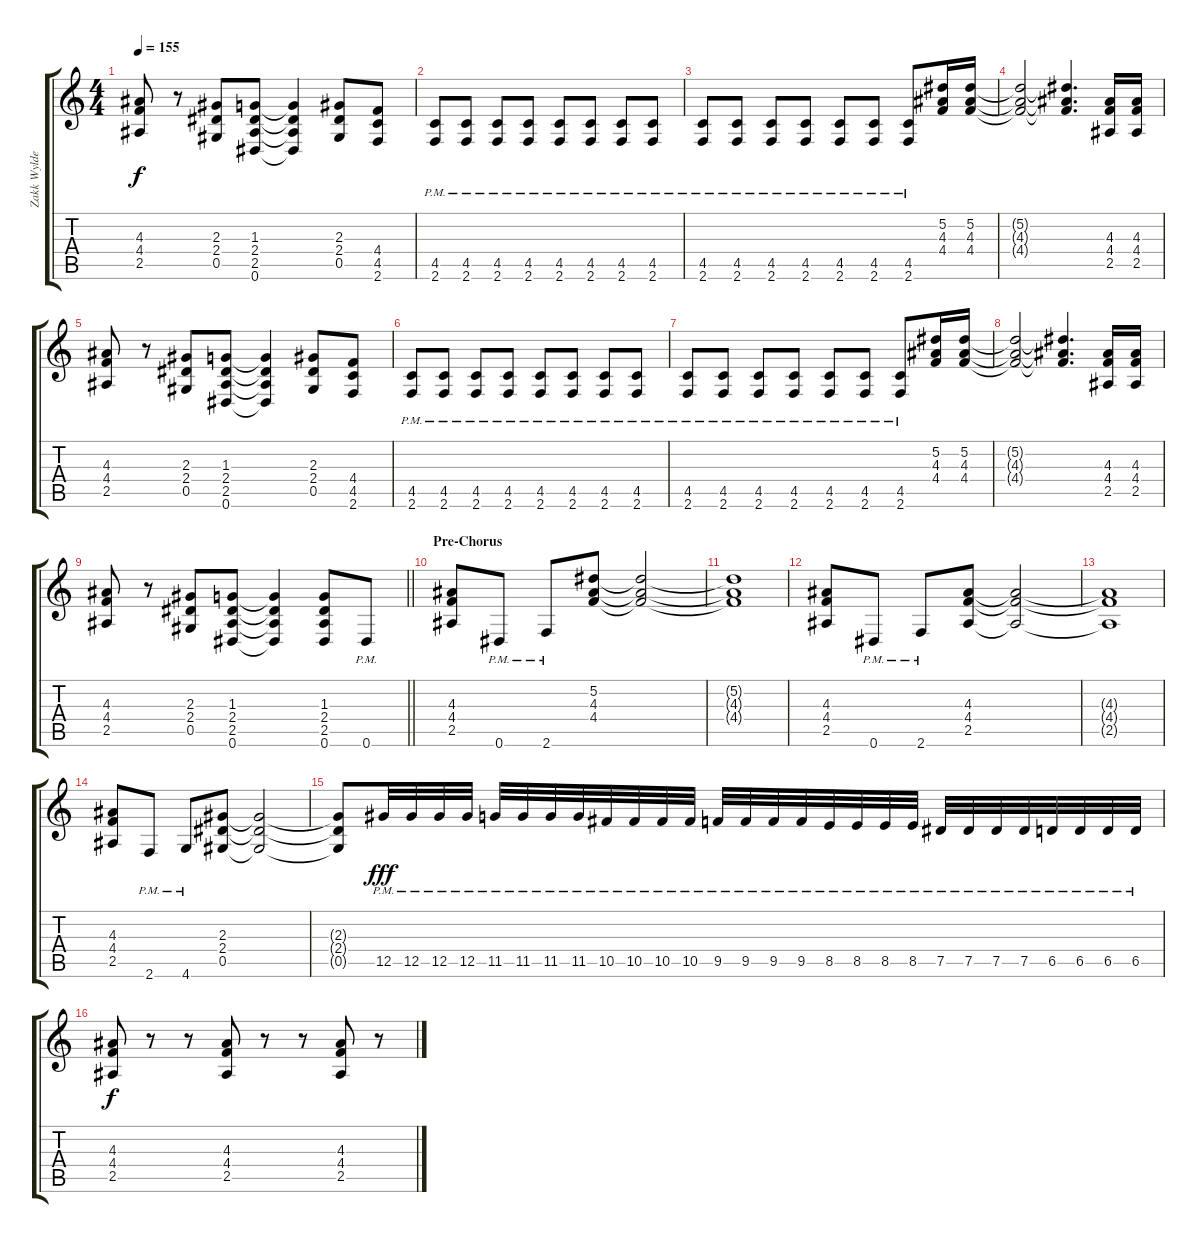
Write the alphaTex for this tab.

\track ("Zakk Wylde - Rhytm Guitar I" "Zakk Wylde") {instrument distortionguitar}
\staff {score tabs}
\tuning (Eb4 Bb3 Gb3 Db3 Ab2 Eb2) {hide}
\ts (4 4)
\tempo 155
\clef g2
\ks c
(4.3 4.4 2.5).8{dy f} r.8 (2.3 2.4 0.5).8 (1.3 2.4 2.5 0.6).8 (1.3{t} 2.4{t} 2.5{t} 0.6{t}).4 (2.3 2.4 0.5).8 (4.4 4.5 2.6).8 |
(4.5{pm} 2.6{pm}).8 (4.5{pm} 2.6{pm}).8 (4.5{pm} 2.6{pm}).8 (4.5{pm} 2.6{pm}).8 (4.5{pm} 2.6{pm}).8 (4.5{pm} 2.6{pm}).8 (4.5{pm} 2.6{pm}).8 (4.5{pm} 2.6{pm}).8 |
(4.5{pm} 2.6{pm}).8 (4.5{pm} 2.6{pm}).8 (4.5{pm} 2.6{pm}).8 (4.5{pm} 2.6{pm}).8 (4.5{pm} 2.6{pm}).8 (4.5{pm} 2.6{pm}).8 (4.5{pm} 2.6{pm}).8 (5.2 4.3 4.4).16 (5.2 4.3 4.4).16 |
(5.2{t} 4.3{t} 4.4{t}).2 (5.2{t} 4.3{t} 4.4{t}).4{d} (4.3 4.4 2.5).16 (4.3 4.4 2.5).16 |
(4.3 4.4 2.5).8 r.8 (2.3 2.4 0.5).8 (1.3 2.4 2.5 0.6).8 (1.3{t} 2.4{t} 2.5{t} 0.6{t}).4 (2.3 2.4 0.5).8 (4.4 4.5 2.6).8 |
(4.5{pm} 2.6{pm}).8 (4.5{pm} 2.6{pm}).8 (4.5{pm} 2.6{pm}).8 (4.5{pm} 2.6{pm}).8 (4.5{pm} 2.6{pm}).8 (4.5{pm} 2.6{pm}).8 (4.5{pm} 2.6{pm}).8 (4.5{pm} 2.6{pm}).8 |
(4.5{pm} 2.6{pm}).8 (4.5{pm} 2.6{pm}).8 (4.5{pm} 2.6{pm}).8 (4.5{pm} 2.6{pm}).8 (4.5{pm} 2.6{pm}).8 (4.5{pm} 2.6{pm}).8 (4.5{pm} 2.6{pm}).8 (5.2 4.3 4.4).16 (5.2 4.3 4.4).16 |
(5.2{t} 4.3{t} 4.4{t}).2 (5.2{t} 4.3{t} 4.4{t}).4{d} (4.3 4.4 2.5).16 (4.3 4.4 2.5).16 |
\barLineRight lightlight
(4.3 4.4 2.5).8 r.8 (2.3 2.4 0.5).8 (1.3 2.4 2.5 0.6).8 (1.3{t} 2.4{t} 2.5{t} 0.6{t}).4 (1.3 2.4 2.5 0.6).8 0.6{pm}.8 |
\section ("" "Pre-Chorus")
(4.3 4.4 2.5).8 0.6{pm}.8 2.6{pm}.8 (5.2 4.3 4.4).8 (5.2{t} 4.3{t} 4.4{t}).2 |
(5.2{t} 4.3{t} 4.4{t}).1 |
(4.3 4.4 2.5).8 0.6{pm}.8 2.6{pm}.8 (4.3 4.4 2.5).8 (4.3{t} 4.4{t} 2.5{t}).2 |
(4.3{t} 4.4{t} 2.5{t}).1 |
(4.3 4.4 2.5).8 2.6{pm}.8 4.6{pm}.8 (2.3 2.4 0.5).8 (2.3{t} 2.4{t} 0.5{t}).2 |
(2.3{t} 2.4{t} 0.5{t}).8 12.5{pm}.32{dy fff} 12.5{pm}.32 12.5{pm}.32 12.5{pm}.32 11.5{pm}.32 11.5{pm}.32 11.5{pm}.32 11.5{pm}.32 10.5{pm}.32 10.5{pm}.32 10.5{pm}.32 10.5{pm}.32 9.5{pm}.32 9.5{pm}.32 9.5{pm}.32 9.5{pm}.32 8.5{pm}.32 8.5{pm}.32 8.5{pm}.32 8.5{pm}.32 7.5{pm}.32 7.5{pm}.32 7.5{pm}.32 7.5{pm}.32 6.5{pm}.32 6.5{pm}.32 6.5{pm}.32 6.5{pm}.32 |
(4.3 4.4 2.5).8{dy f} r.8 r.8 (4.3 4.4 2.5).8 r.8 r.8 (4.3 4.4 2.5).8 r.8
